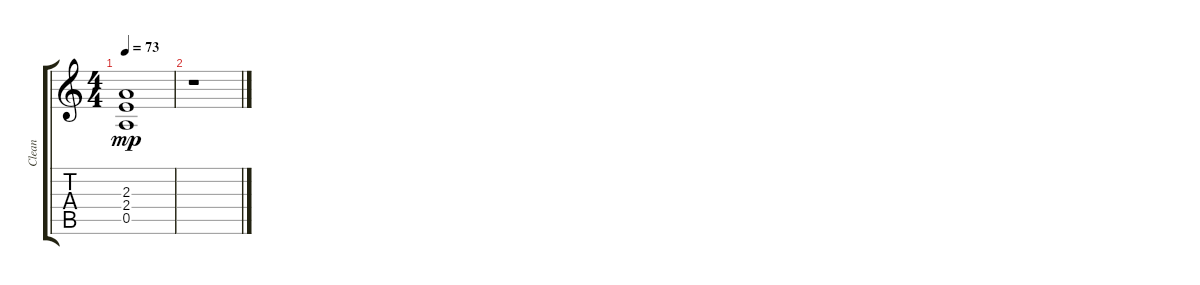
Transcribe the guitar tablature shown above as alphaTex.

\track ("Clean" "Clean") {instrument electricguitarclean}
\staff {score tabs}
\tuning (E4 B3 G3 D3 A2 E2) {hide}
\ts (4 4)
\tempo 73
\clef g2
\ks c
(2.3{t} 2.4{t} 0.5{t}).1{dy mp} |
r.1
